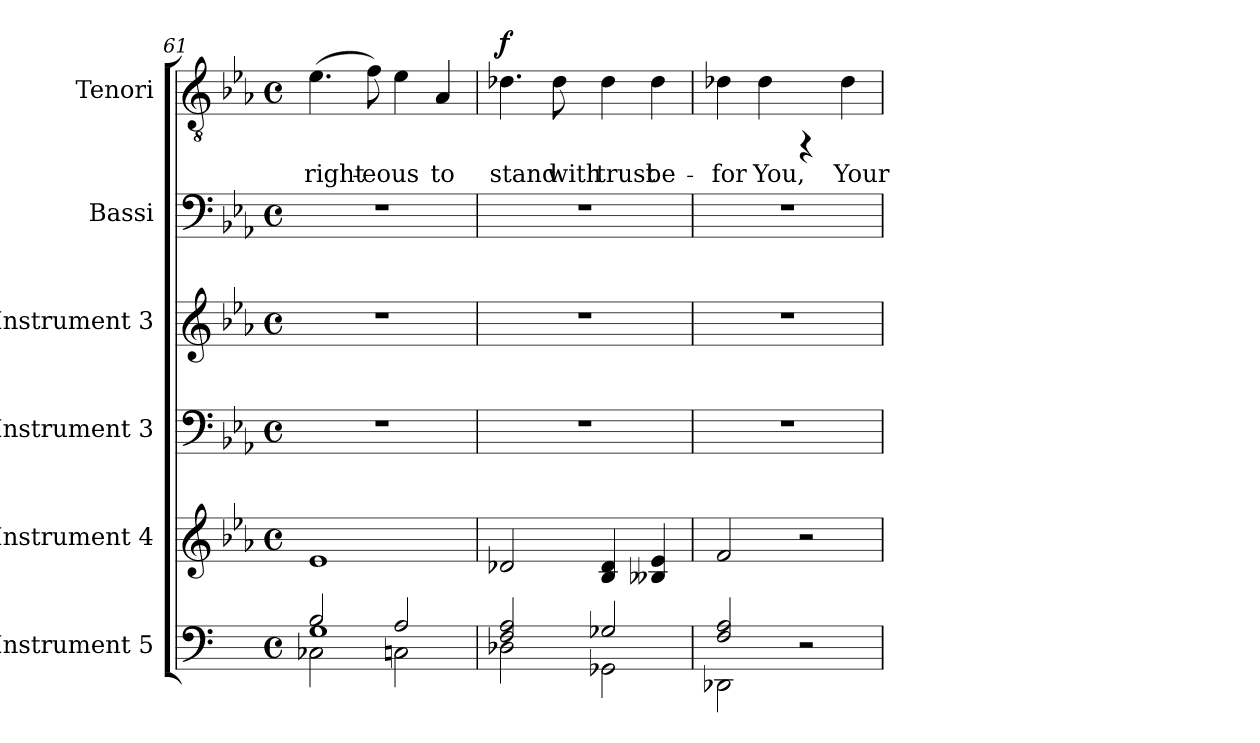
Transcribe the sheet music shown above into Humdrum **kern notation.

**kern	**kern	**kern	**kern	**kern	**kern	**text	**dynam
*part6	*part5	*part4	*part3	*part2	*part1	*part1	*part1
*staff6	*staff5	*staff4	*staff3	*staff2	*staff1	*staff1	*staff1
*I"Instrument 5	*I"Instrument 4	*I"Instrument 3	*I"Instrument 3	*I"Bassi	*I"Tenori	*	*
*clefF4	*clefG2	*clefF4	*clefG2	*clefF4	*clefGv2	*	*
*k[]	*k[b-e-a-]	*k[b-e-a-]	*k[b-e-a-]	*k[b-e-a-]	*k[b-e-a-]	*	*
*C:	*E-:	*E-:	*E-:	*E-:	*E-:	*	*
*M4/4	*M4/4	*M4/4	*M4/4	*M4/4	*M4/4	*	*
*met(c)	*met(c)	*met(c)	*met(c)	*met(c)	*met(c)	*	*
=61	=61	=61	=61	=61	=61	=61	=61
*^	*	*	*	*	*	*	*
*	*^	*	*	*	*	*	*	*
!	!	!	!	!	!	!	!	!LO:LY:b:cj	!
2B/	2C-X\	1G	1e-	1r	1r	1r	(>4.e-\	right-	.
!	!	!	!	!	!	!	!	!LO:LY:b:cj	!
.	.	.	.	.	.	.	8f\)	-eous	.
!	!	!	!	!	!	!	!	!LO:LY:b:cj	!
2A/	2Cn\	.	.	.	.	.	4e-\	.	.
!	!	!	!	!	!	!	!	!LO:LY:b:cj	!
.	.	.	.	.	.	.	4A-/	to	.
*	*v	*v	*	*	*	*	*	*	*
=62	=62	=62	=62	=62	=62	=62	=62	=62
!	!	!	!	!	!	!	!LO:LY:b:cj	!LO:DY:a
2A/ 2F/	2D-X\	2d-X/	1r	1r	1r	4.d-X\	stand	f
!	!	!	!	!	!	!	!LO:LY:b:cj	!
.	.	.	.	.	.	8d-\	with	.
!	!	!	!	!	!	!	!LO:LY:b:cj	!
2G-X/	2GG-X\	4d-/ 4B-/	.	.	.	4d-\	trust	.
!	!	!	!	!	!	!	!LO:LY:b:cj	!
.	.	4e-/ 4B--X/	.	.	.	4d-\	be-	.
=63	=63	=63	=63	=63	=63	=63	=63	=63
!	!	!	!	!	!	!	!LO:LY:b:cj	!
2A/ 2F/	2DD-X\	2f/	1r	1r	1r	4d-X\	-for	.
!	!	!	!	!	!	!	!LO:LY:b:cj	!
.	.	.	.	.	.	4d-\	You,	.
2r	2ryy	2r	.	.	.	4rFF	.	.
!	!	!	!	!	!	!	!LO:LY:b:cj	!
.	.	.	.	.	.	4d-\	Your	.
*v	*v	*	*	*	*	*	*	*
=	=	=	=	=	=	=	=
*-	*-	*-	*-	*-	*-	*-	*-
